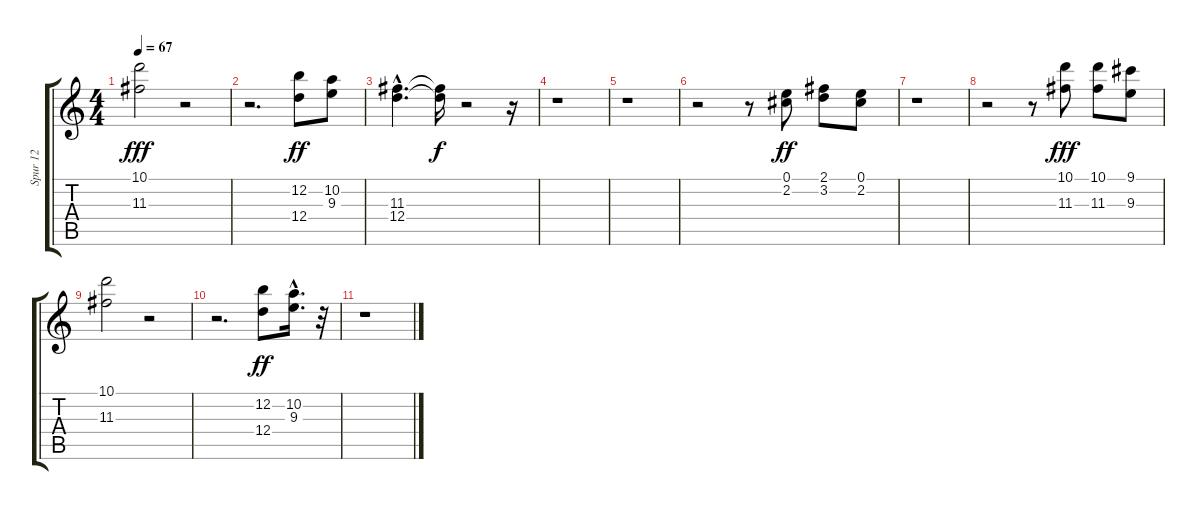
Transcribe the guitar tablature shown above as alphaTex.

\track ("Spur 12" "Spur 12") {instrument electricguitarjazz}
\staff {score tabs}
\tuning (E4 B3 G3 D3 A2 E2) {hide}
\ts (4 4)
\tempo 67
\clef g2
\ks c
(10.1 11.3).2{dy fff} r.2 |
r.2{d} (12.2 12.4).8{dy ff} (10.2 9.3).8 |
(11.3{hac} 12.4{hac}).4{d} (11.3{t} 12.4{t}).16{dy f} r.2 r.16 |
r.1 |
r.1 |
r.2 r.8 (0.1 2.2).8{dy ff} (2.1 3.2).8 (0.1 2.2).8 |
r.1 |
r.2 r.8 (10.1 11.3).8{dy fff} (10.1 11.3).8 (9.1 9.3).8 |
(10.1 11.3).2 r.2 |
r.2{d} (12.2 12.4).8{dy ff} (10.2{hac} 9.3{hac}).16{d} r.32 |
r.1
